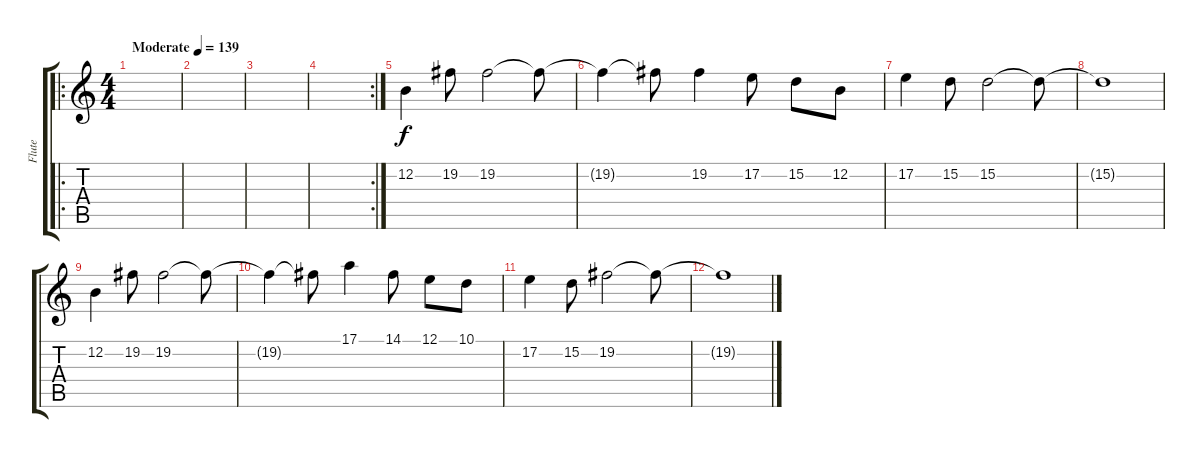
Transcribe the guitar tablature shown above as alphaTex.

\track ("Flute" "Flute") {instrument piccolo}
\staff {score tabs}
\tuning (E4 B3 G3 D3 A2 E2) {hide}
\ro
\ts (4 4)
\tempo (139 "Moderate")
\clef g2
\ks c
|
|
|
\rc 2
|
12.2.4 19.2.8 19.2.2 19.2{t}.8 |
19.2{t}.4 19.2{t}.8 19.2.4 17.2.8 15.2.8 12.2.8 |
17.2.4 15.2.8 15.2.2 15.2{t}.8 |
15.2{t}.1 |
12.2.4 19.2.8 19.2.2 19.2{t}.8 |
19.2{t}.4 19.2{t}.8 17.1.4 14.1.8 12.1.8 10.1.8 |
17.2.4 15.2.8 19.2.2 19.2{t}.8 |
19.2{t}.1
